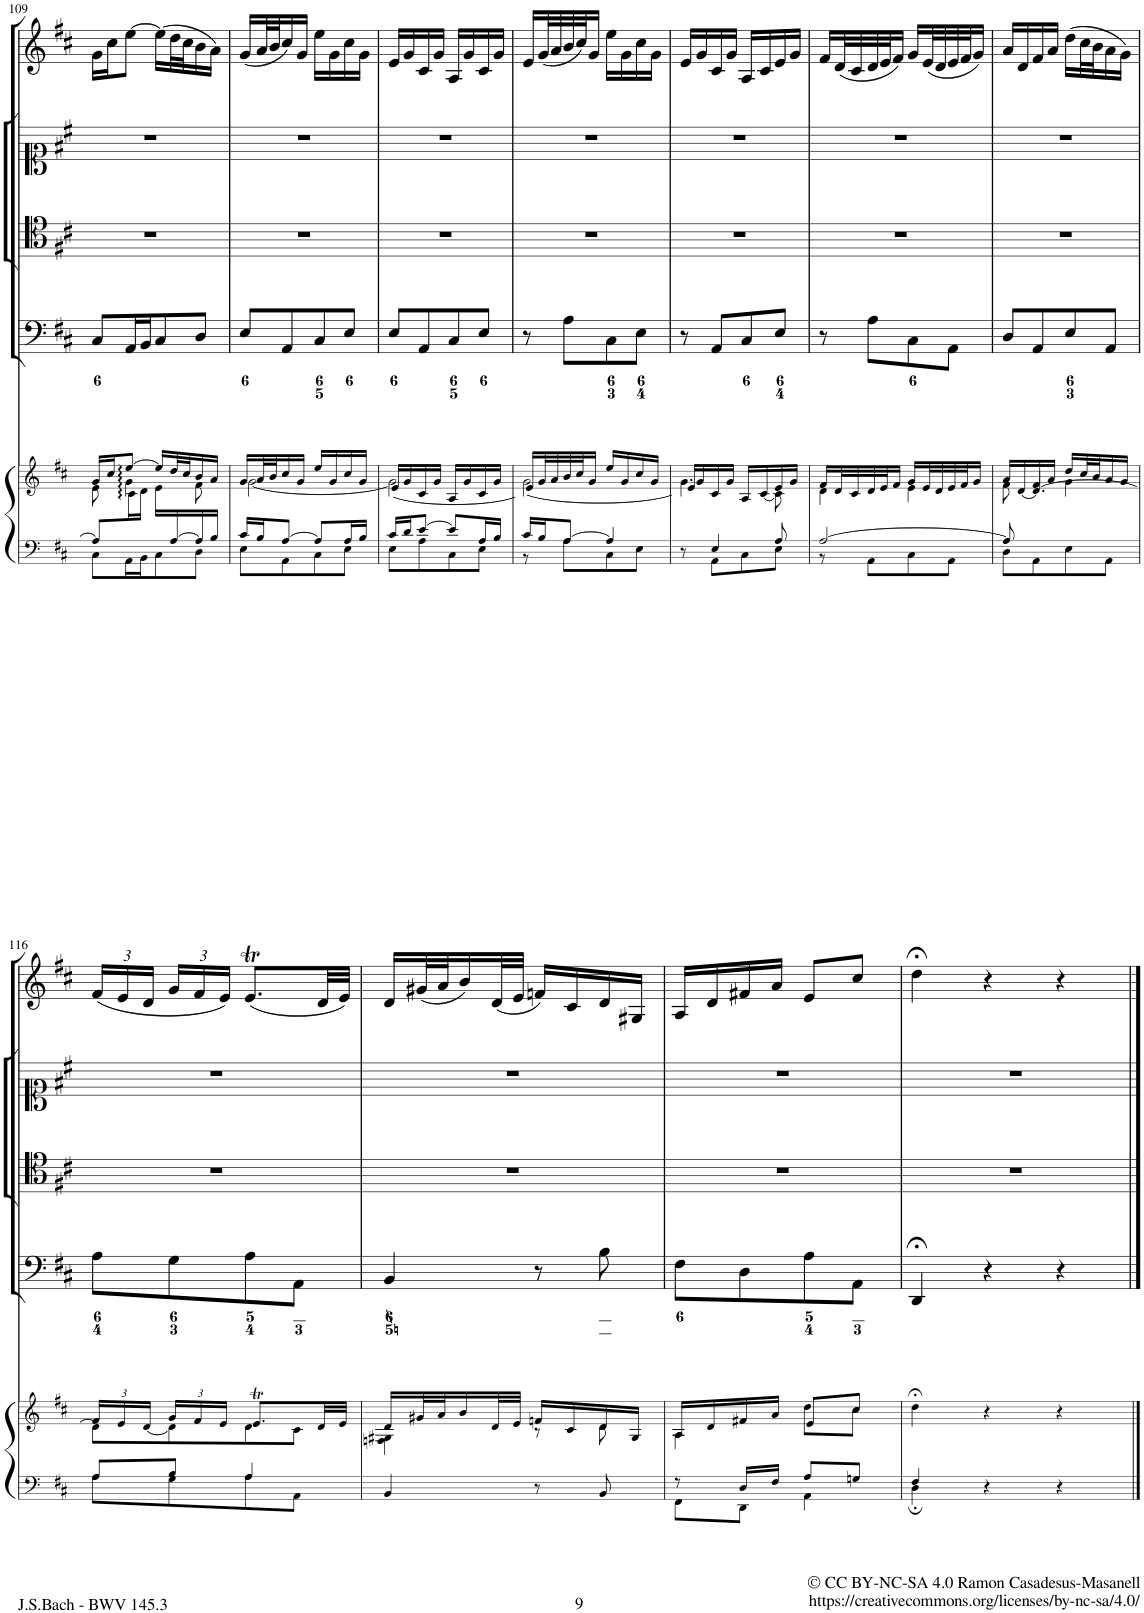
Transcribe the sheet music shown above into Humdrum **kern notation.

**kern	**kern	**kern	**kern	**kern	**kern
*part5	*part5	*part4	*part3	*part2	*part1
*staff6	*staff5	*staff4	*staff3	*staff2	*staff1
*I"Piano reduction	*	*I"Continuo	*I"Tenore	*I"Soprano	*I"(Violino)
*I'Pno	*	*	*	*	*I'Vln
!!LO:PB:g=z
*clefF4	*clefG2	*clefF4	*clefC4	*clefC1	*clefG2
*k[f#c#]	*k[f#c#]	*k[f#c#]	*k[f#c#]	*k[f#c#]	*k[f#c#]
*M2/4	*M2/4	*M2/4	*M2/4	*M2/4	*M2/4
=109	=109	=109	=109	=109	=109
*^	*^	*	*	*	*
*	*	*	*^	*	*	*	*
8A/L]	8C#\L	16g/LL	8e\	8ryy	8C#/L	2r	2r	16g\LL
.	.	16cc#/J	.	.	.	.	.	16cc#\J
8.ryy	16AA\L	[8ee/J	4g\	16c#\L	16AA/L	.	.	[8ee\J
.	16BB\J	.	.	16d\JJ	16BB/J	.	.	.
.	8C#\	16ee/LL]	.	16e\LL	8C#/	.	.	(16ee\LL]
[16A/	.	32dd/L	.	8.ryy	.	.	.	32dd\L
.	.	32cc#/J	.	.	.	.	.	32cc#\J
16A/]	8D\J	16b/	8f#\	.	8D/J	.	.	16b\
16B/JJ	.	16a/JJ	.	.	.	.	.	16a\JJ)
*	*	*	*v	*v	*	*	*	*
=110	=110	=110	=110	=110	=110	=110	=110
16c#/LL	8E\L	16g/LL	[2g\	8E/L	2r	2r	(16g/LL
16B/J	.	32a/L	.	.	.	.	32a/L
.	.	32b/J	.	.	.	.	32b/J
[8A/J	8AA\	16cc#/	.	8AA/	.	.	16cc#/)
.	.	16g/JJ	.	.	.	.	16g/JJ
8A/L]	8C#\	16ee/LL	.	8C#/	.	.	16ee\LL
.	.	16g/	.	.	.	.	16g\
16A/L	8E\J	16cc#/	.	8E/J	.	.	16cc#\
16B/JJ	.	16g/JJ	.	.	.	.	16g\JJ
=111	=111	=111	=111	=111	=111	=111	=111
16c#/LL	8E\L	16e/LL	2g\_	8E/L	2r	2r	16e/LL
16d/J	.	16g/	.	.	.	.	16g/
[8e/J	8A\	16c#/	.	8AA/	.	.	16c#/
.	.	16g/JJ	.	.	.	.	16g/JJ
8e/L]	8C#\	16A/LL	.	8C#/	.	.	16A/LL
.	.	16g/	.	.	.	.	16g/
16A/L	8E\J	16c#/	.	8E/J	.	.	16c#/
16B/JJ	.	16g/JJ	.	.	.	.	16g/JJ
=112	=112	=112	=112	=112	=112	=112	=112
16c#/LL	8r	16e/LL	2g\_	8r	2r	2r	16e/LL
16B/J	.	32g/L	.	.	.	.	(32g/L
.	.	32a/	.	.	.	.	32a/
[8A/J	8A\L	32b/	.	8A\L	.	.	32b/
.	.	32cc#/J	.	.	.	.	32cc#/J)
.	.	16g/JJ	.	.	.	.	16g/JJ
4A/]	8C#\	16ee/LL	.	8C#\	.	.	16ee\LL
.	.	16g/	.	.	.	.	16g\
.	8E\J	16cc#/	.	8E\J	.	.	16cc#\
.	.	16g/JJ	.	.	.	.	16g\JJ
=113	=113	=113	=113	=113	=113	=113	=113
8r	8ryy	16e/LL	4.g\]	8r	2r	2r	16e/LL
.	.	16g/	.	.	.	.	16g/
4E/	8AA\L	16c#/	.	8AA/L	.	.	16c#/
.	.	16g/JJ	.	.	.	.	16g/JJ
.	8C#\	16A/LL	.	8C#/	.	.	16A/LL
.	.	[<16c#/	.	.	.	.	16c#/
8A/	8E\J	16e/	8c#\]	8E/J	.	.	16e/
.	.	16g/JJ	.	.	.	.	16g/JJ
=114	=114	=114	=114	=114	=114	=114	=114
[2A/	8r	16f#/LL	4d\	8r	2r	2r	16f#/LL
.	.	32d/L	.	.	.	.	(32d/L
.	.	32c#/	.	.	.	.	32c#/
.	8AA\L	32d/	.	8A\L	.	.	32d/
.	.	32e/J	.	.	.	.	32e/J
.	.	16f#/JJ	.	.	.	.	16f#/JJ)
.	8C#\	16g/LL	4e\	8C#\	.	.	16g/LL
.	.	32e/L	.	.	.	.	(32e/L
.	.	32d/	.	.	.	.	32d/
.	8AA\J	32e/	.	8AA\J	.	.	32e/
.	.	32f#/J	.	.	.	.	32f#/J
.	.	16g/JJ	.	.	.	.	16g/JJ)
=115	=115	=115	=115	=115	=115	=115	=115
*	*	*	*^	*	*	*	*
8A/]	8D\L	16a/LL	8f#\	8ryy	8D/L	2r	2r	16a/LL
.	.	[<16d/	.	.	.	.	.	16d/
4.ryy	8AA\	16f#/	8ryy	4.d/_	8AA/	.	.	16f#/
.	.	16a/JJ	.	.	.	.	.	16a/JJ
.	8E\	16dd/LL	4g\	.	8E/	.	.	(16dd\LL
.	.	32cc#/L	.	.	.	.	.	32cc#\L
.	.	32b/J	.	.	.	.	.	32b\J
.	8AA\J	16a/	.	.	8AA/J	.	.	16a\
.	.	16g/JJ	.	.	.	.	.	16g\JJ)
*	*	*v	*v	*v	*	*	*	*
!!LO:LB:g=z
=116	=116	=116	=116	=116	=116	=116
*	*	*Xbrackettup	*	*	*	*Xbrackettup
*	*	*^	*	*	*	*
8A/L	8A\L	24f#/LL	8d\L]	8A\L	2r	2r	(24f#/LL
.	.	24e/	.	.	.	.	24e/
.	.	[<24d/JJ	.	.	.	.	24d/JJ
8B/J	8G\	24g/LL	8d\]	8G\	.	.	24g/LL
.	.	24f#/	.	.	.	.	24f#/
.	.	24e/JJ	.	.	.	.	24e/JJ)
4A/	8A\	8.eT/L	8d\	8A\	.	.	(8.eT/L
.	8AA\J	.	8c#\J	8AA\J	.	.	.
.	.	32d/LL	.	.	.	.	32d/LL
.	.	32e/JJJ	.	.	.	.	32e/JJJ)
*v	*v	*	*	*	*	*	*
=117	=117	=117	=117	=117	=117	=117
4BB/	16d/LL	4Fn\ 4G#X\	4BB/	2r	2r	16d/LL
.	32g#X/L	.	.	.	.	(32g#X/L
.	32a/J	.	.	.	.	32a/J
.	16b/	.	.	.	.	16b/)
.	32d/L	.	.	.	.	(32d/L
.	32e/JJJ	.	.	.	.	32e/JJJ
8r	16fn/LL	8r	8r	.	.	16fn/LL)
.	16c#/	.	.	.	.	16c#/
8BB/	16d/	8d\	8B\	.	.	16d/
.	16G#/JJ	.	.	.	.	16G#X/JJ
=118	=118	=118	=118	=118	=118	=118
*^	*	*	*	*	*	*
8r	8FF#\L	16A/LL	4A\	8F#\L	2r	2r	16A/LL
.	.	16d/	.	.	.	.	16d/
16D/LL	8DD\J	16f#X/	.	8D\	.	.	16f#X/
16F#/JJ	.	16a/JJ	.	.	.	.	16a/JJ
8A/L	4AA\	8e/L	8dd\L	8A\	.	.	8e/L
8Gn/J	.	8cc#/J	8cc#\J	8AA\J	.	.	8cc#/J
*	*	*v	*v	*	*	*	*
=119	=119	=119	=119	=119	=119	=119
4F#/	4D;\	4dd;<\	4DD;</	2r	2r	4dd;<\
4r	4ryy	4r	4r	.	.	4r
4r	4ryy	4r	4r	4ryy	4ryy	4r
*v	*v	*	*	*	*	*
==	==	==	==	==	==
*-	*-	*-	*-	*-	*-
